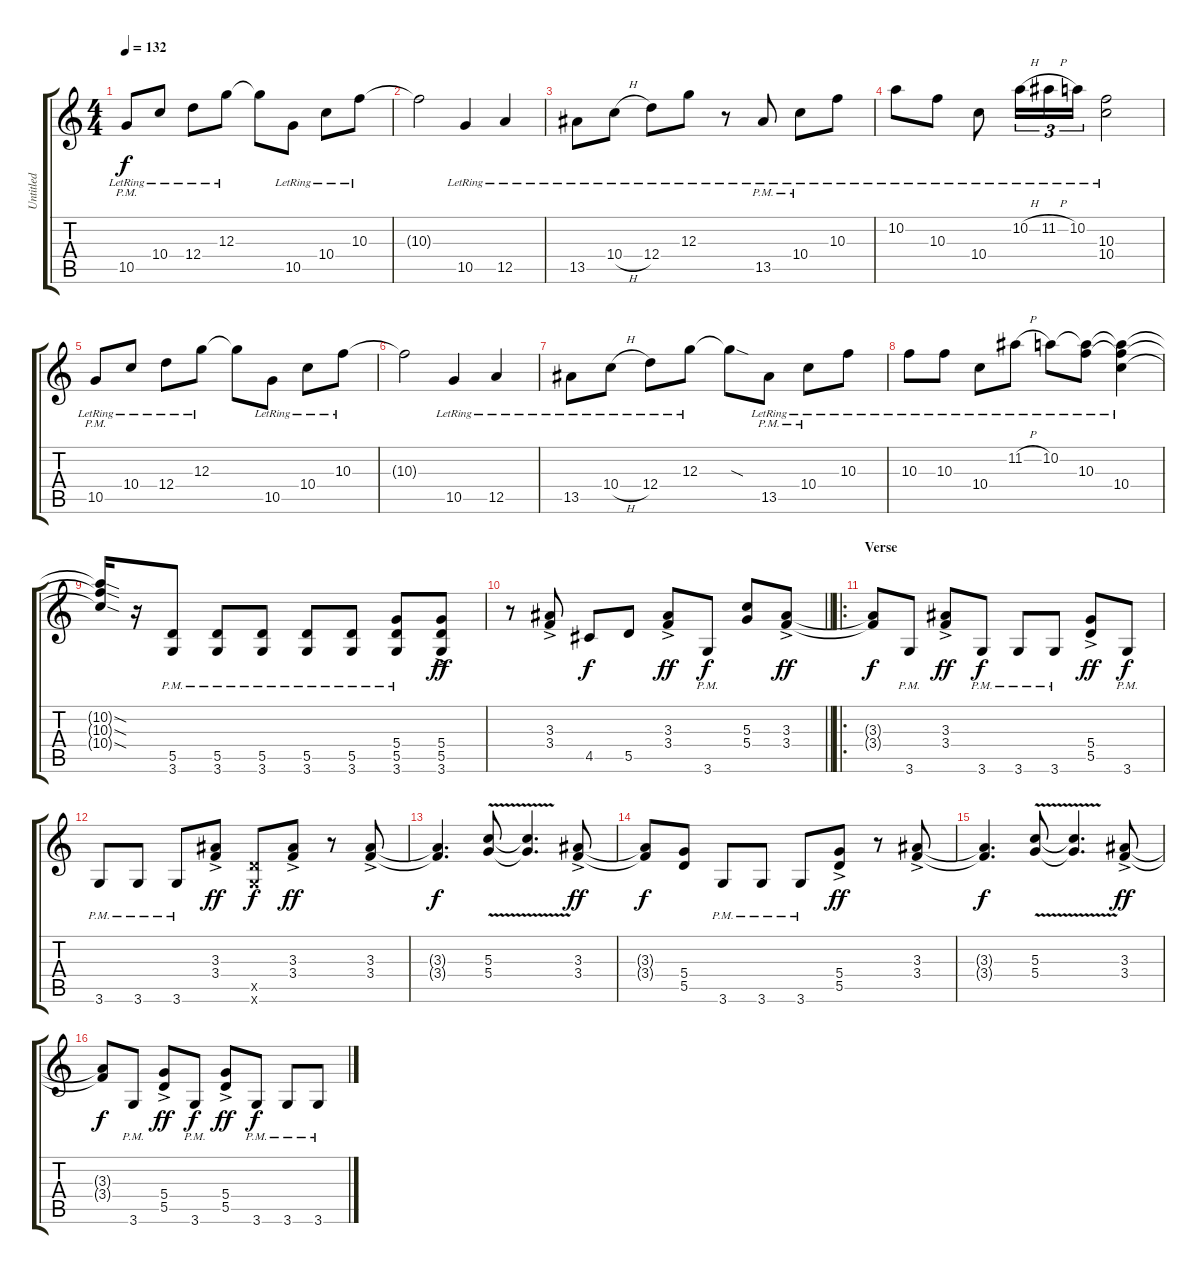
\track ("Untitled" "Untitled") {instrument overdrivenguitar}
\staff {score tabs}
\tuning (E4 B3 G3 D3 A2 E2) {hide}
\ts (4 4)
\tempo 132
\clef g2
\ks c
10.5{pm lr}.8{dy f instrument overdrivenguitar} 10.4{lr}.8 12.4{lr}.8 12.3{lr}.8 12.3{t}.8 10.5{lr}.8 10.4{lr}.8 10.3{lr}.8 |
10.3{t}.2 10.5{lr}.4 12.5{lr}.4 |
13.5{lr}.8 10.4{h lr}.8 12.4{lr}.8 12.3{lr}.8 r.8 13.5{pm lr}.8 10.4{pm lr}.8 10.3{lr}.8 |
10.2{lr}.8 10.3{lr}.8 10.4{lr}.8 10.2{h lr}.16{tu (3 2)} 11.2{h lr}.16{tu (3 2)} 10.2{lr}.16{tu (3 2)} (10.3{lr} 10.4{lr}).2 |
10.5{pm lr}.8 10.4{lr}.8 12.4{lr}.8 12.3{lr}.8 12.3{t}.8 10.5{lr}.8 10.4{lr}.8 10.3{lr}.8 |
10.3{t}.2 10.5{lr}.4 12.5{lr}.4 |
13.5{lr}.8 10.4{h lr}.8 12.4{lr}.8 12.3{lr}.8 12.3{sod t}.8 13.5{pm lr}.8 10.4{pm lr}.8 10.3{lr}.8 |
10.3{lr}.8 10.3{lr}.8 10.4{lr}.8 11.2{h lr}.8 10.2{lr}.8 (10.2{t} 10.3{lr}).8 (10.2{t} 10.3{t} 10.4{lr}).4 |
(10.2{sod t} 10.3{sod t} 10.4{sod t}).16 r.16 (5.5{pm} 3.6{pm}).8 (5.5{pm} 3.6{pm}).8 (5.5{pm} 3.6{pm}).8 (5.5{pm} 3.6{pm}).8 (5.5{pm} 3.6{pm}).8 (5.4{pm} 5.5{pm} 3.6{pm}).8 (5.4{ac} 5.5{ac} 3.6{ac}).8{dy ff} |
\barLineRight lightlight
r.8 (3.3{ac} 3.4{ac}).8 4.5.8{dy f} 5.5.8 (3.3{ac} 3.4{ac}).8{dy ff} 3.6{pm}.8{dy f} (5.3 5.4).8 (3.3{ac} 3.4{ac}).8{dy ff} |
\ro
\section ("" "Verse")
(3.3{t} 3.4{t}).8{dy f} 3.6{pm}.8 (3.3{ac} 3.4{ac}).8{dy ff} 3.6{pm}.8{dy f} 3.6{pm}.8 3.6{pm}.8 (5.4{ac} 5.5{ac}).8{dy ff} 3.6{pm}.8{dy f} |
3.6{pm}.8 3.6{pm}.8 3.6{pm}.8 (3.3{ac} 3.4{ac}).8{dy ff} (5.5{x} 3.6{x}).8{dy f} (3.3{ac} 3.4{ac}).8{dy ff} r.8 (3.3{ac} 3.4{ac}).8 |
(3.3{t} 3.4{t}).4{d dy f} (5.3{v} 5.4{v}).8 (5.3{v t} 5.4{v t}).4{d} (3.3{ac} 3.4{ac}).8{dy ff} |
(3.3{t} 3.4{t}).8{dy f} (5.4 5.5).8 3.6{pm}.8 3.6{pm}.8 3.6{pm}.8 (5.4{ac} 5.5{ac}).8{dy ff} r.8 (3.3{ac} 3.4{ac}).8 |
(3.3{t} 3.4{t}).4{d dy f} (5.3{v} 5.4{v}).8 (5.3{v t} 5.4{v t}).4{d} (3.3{ac} 3.4{ac}).8{dy ff} |
(3.3{t} 3.4{t}).8{dy f} 3.6{pm}.8 (5.4{ac} 5.5{ac}).8{dy ff} 3.6{pm}.8{dy f} (5.4{ac} 5.5{ac}).8{dy ff} 3.6{pm}.8{dy f} 3.6{pm}.8 3.6{pm}.8
